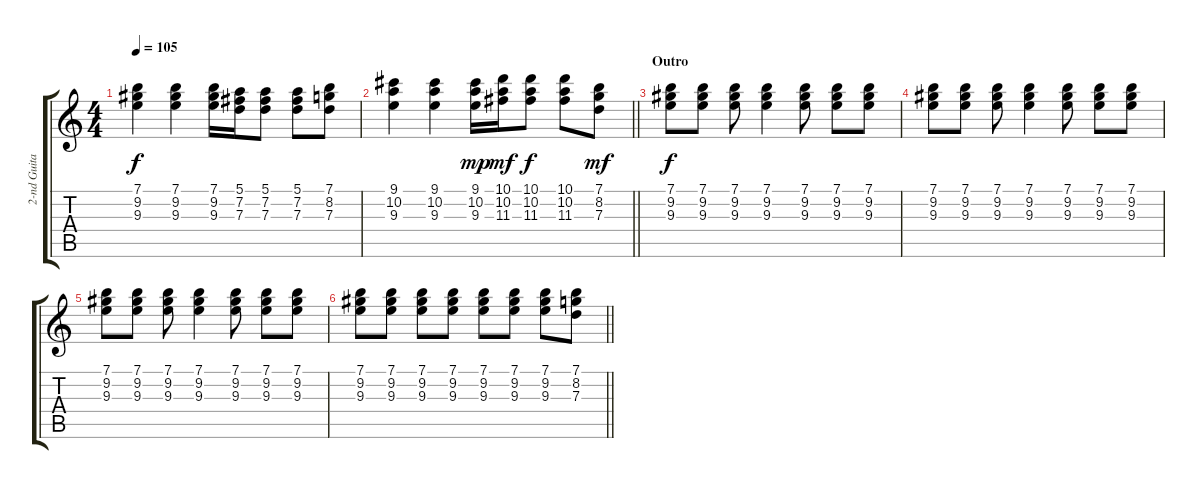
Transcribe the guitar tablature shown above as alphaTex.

\track ("2-nd Guitar" "2-nd Guita") {instrument distortionguitar}
\staff {score tabs}
\tuning (E4 B3 G3 D3 A2 E2) {hide}
\ts (4 4)
\tempo 105
\clef g2
\ks c
(7.1 9.2 9.3).4{dy f volume 6} (7.1 9.2 9.3).4 (7.1 9.2 9.3).16 (5.1 7.2 7.3).16 (5.1 7.2 7.3).8 (5.1 7.2 7.3).8 (7.1 8.2 7.3).8 |
\barLineRight lightlight
(9.1 10.2 9.3).4{volume 0} (9.1 10.2 9.3).4 (9.1 10.2 9.3).16{dy mp} (10.1 10.2 11.3).16{dy mf} (10.1 10.2 11.3).8{dy f} (10.1 10.2 11.3).8 (7.1 8.2 7.3).8{dy mf} |
\section ("" "Outro")
(7.1 9.2 9.3).8{dy f} (7.1 9.2 9.3).8 (7.1 9.2 9.3).8 (7.1 9.2 9.3).4 (7.1 9.2 9.3).8 (7.1 9.2 9.3).8 (7.1 9.2 9.3).8 |
(7.1 9.2 9.3).8 (7.1 9.2 9.3).8 (7.1 9.2 9.3).8 (7.1 9.2 9.3).4 (7.1 9.2 9.3).8 (7.1 9.2 9.3).8 (7.1 9.2 9.3).8 |
(7.1 9.2 9.3).8 (7.1 9.2 9.3).8 (7.1 9.2 9.3).8 (7.1 9.2 9.3).4 (7.1 9.2 9.3).8 (7.1 9.2 9.3).8 (7.1 9.2 9.3).8 |
\barLineRight lightlight
(7.1 9.2 9.3).8 (7.1 9.2 9.3).8 (7.1 9.2 9.3).8 (7.1 9.2 9.3).8 (7.1 9.2 9.3).8 (7.1 9.2 9.3).8 (7.1 9.2 9.3).8 (7.1 8.2 7.3).8
